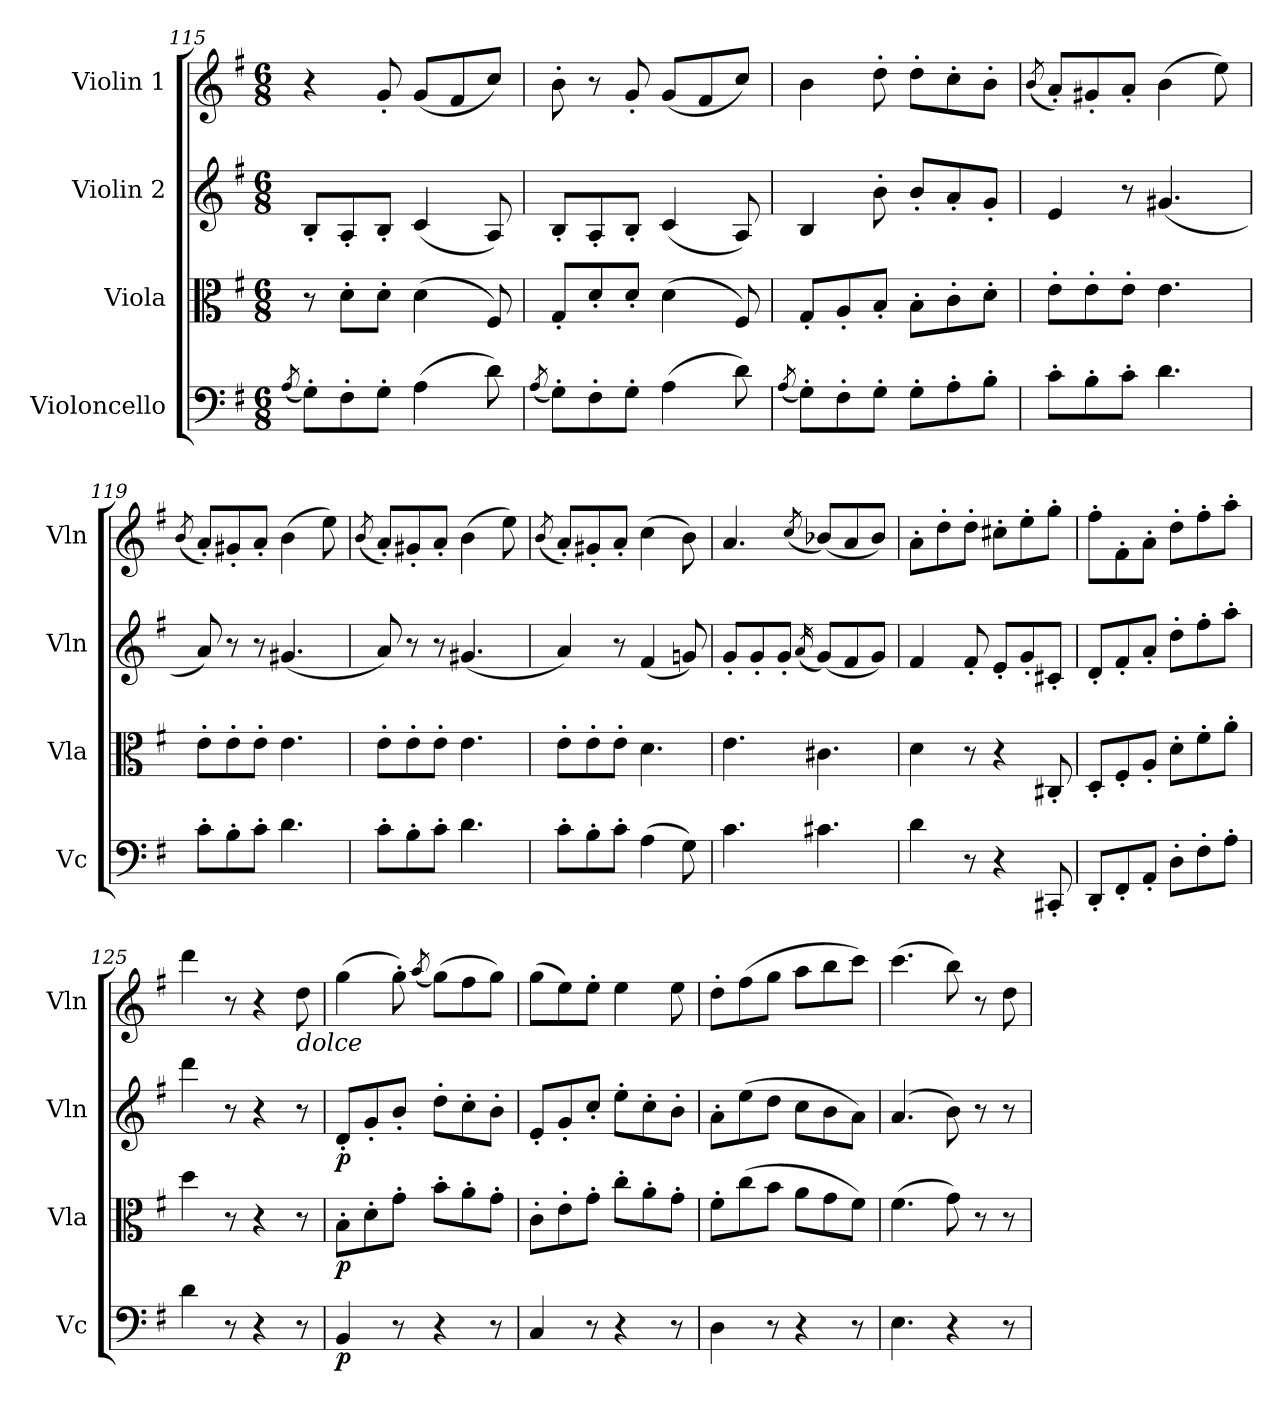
**kern	**dynam	**kern	**dynam	**kern	**dynam	**kern
*part4	*part4	*part3	*part3	*part2	*part2	*part1
*staff4	*staff4	*staff3	*staff3	*staff2	*staff2	*staff1
*I"Violoncello	*	*I"Viola	*	*I"Violin 2	*	*I"Violin 1
*I'Vc	*	*I'Vla	*	*I'Vln	*	*I'Vln
*clefF4	*	*clefC3	*	*clefG2	*	*clefG2
*k[f#]	*	*k[f#]	*	*k[f#]	*	*k[f#]
*M6/8	*	*M6/8	*	*M6/8	*	*M6/8
=115	=115	=115	=115	=115	=115	=115
(8qA/	.	.	.	.	.	.
8G'\L)	.	8r	.	8B'/L	.	4r
8F#'\	.	8d'\L	.	8A'/	.	.
8G'\J	.	8d'\J	.	8B'/J	.	8g'/
(4A\	.	(4d\	.	(4c/	.	(8g/L
.	.	.	.	.	.	8f#/
8d\)	.	8F#/)	.	8A/)	.	8cc/J)
=116	=116	=116	=116	=116	=116	=116
(8qA/	.	.	.	.	.	.
8G'\L)	.	8G'/L	.	8B'/L	.	8b'\
8F#'\	.	8d'/	.	8A'/	.	8r
8G'\J	.	8d'/J	.	8B'/J	.	8g'/
(4A\	.	(4d\	.	(4c/	.	(8g/L
.	.	.	.	.	.	8f#/
8d\)	.	8F#/)	.	8A/)	.	8cc/J)
!!LO:LB:g=z
=117	=117	=117	=117	=117	=117	=117
(8qA/	.	.	.	.	.	.
8G'\L)	.	8G'/L	.	4B/	.	4b\
8F#'\	.	8A'/	.	.	.	.
8G'\J	.	8B'/J	.	8b'\	.	8dd'\
8G'\L	.	8B'\L	.	8b'/L	.	8dd'\L
8A'\	.	8c'\	.	8a'/	.	8cc'\
8B'\J	.	8d'\J	.	8g'/J	.	8b'\J
=118	=118	=118	=118	=118	=118	=118
.	.	.	.	.	.	(8qb/
8c'\L	.	8e'\L	.	4e/	.	8a'/L)
8B'\	.	8e'\	.	.	.	8g#X'/
8c'\J	.	8e'\J	.	8r	.	8a'/J
4.d\	.	4.e\	.	(4.g#X/	.	(4b\
.	.	.	.	.	.	8ee\)
!!LO:LB:g=z
=119	=119	=119	=119	=119	=119	=119
.	.	.	.	.	.	(8qb/
8c'\L	.	8e'\L	.	8a/)	.	8a'/L)
8B'\	.	8e'\	.	8r	.	8g#X'/
8c'\J	.	8e'\J	.	8r	.	8a'/J
4.d\	.	4.e\	.	(4.g#X/	.	(4b\
.	.	.	.	.	.	8ee\)
=120	=120	=120	=120	=120	=120	=120
.	.	.	.	.	.	(8qb/
8c'\L	.	8e'\L	.	8a/)	.	8a'/L)
8B'\	.	8e'\	.	8r	.	8g#X'/
8c'\J	.	8e'\J	.	8r	.	8a'/J
4.d\	.	4.e\	.	(4.g#X/	.	(4b\
.	.	.	.	.	.	8ee\)
=121	=121	=121	=121	=121	=121	=121
.	.	.	.	.	.	(8qb/
8c'\L	.	8e'\L	.	4a/)	.	8a'/L)
8B'\	.	8e'\	.	.	.	8g#X'/
8c'\J	.	8e'\J	.	8r	.	8a'/J
(4A\	.	4.d\	.	(4f#/	.	(4cc\
8G\)	.	.	.	8gn/)	.	8b\)
=122	=122	=122	=122	=122	=122	=122
4.c\	.	4.e\	.	8g'/L	.	4.a/
.	.	.	.	8g'/	.	.
.	.	.	.	8g'/J	.	.
.	.	.	.	(16qa/	.	(8qcc/
4.c#X\	.	4.c#X\	.	(8g/L)	.	(8b-X/L)
.	.	.	.	8f#/	.	8a/
.	.	.	.	8g/J)	.	8b-/J)
=123	=123	=123	=123	=123	=123	=123
4d\	.	4d\	.	4f#/	.	8a'\L
.	.	.	.	.	.	8dd'\
8r	.	8r	.	8f#'/	.	8dd'\J
4r	.	4r	.	8e'/L	.	8cc#X'\L
.	.	.	.	8g'/	.	8ee'\
8CC#X'/	.	8C#X'/	.	8c#X'/J	.	8gg'\J
!!LO:LB:g=z
=124	=124	=124	=124	=124	=124	=124
8DD'/L	.	8D'/L	.	8d'/L	.	8ff#'\L
8FF#'/	.	8F#'/	.	8f#'/	.	8f#'\
8AA'/J	.	8A'/J	.	8a'/J	.	8a'\J
8D'\L	.	8d'\L	.	8dd'\L	.	8dd'\L
8F#'\	.	8f#'\	.	8ff#'\	.	8ff#'\
8A'\J	.	8a'\J	.	8aa'\J	.	8aa'\J
=125	=125	=125	=125	=125	=125	=125
4d\	.	4dd\	.	4ddd\	.	4ddd\
8r	.	8r	.	8r	.	8r
4r	.	4r	.	4r	.	4r
!	!	!	!	!	!	!LO:TX:b:i:t=dolce
8r	.	8r	.	8r	.	8dd\
=126	=126	=126	=126	=126	=126	=126
!	!LO:DY:b	!	!LO:DY:b	!	!LO:DY:b	!
4BB/	p	8B'\L	p	8d'/L	p	(4gg\
.	.	8d'\	.	8g'/	.	.
8r	.	8g'\J	.	8b'/J	.	8gg'\)
.	.	.	.	.	.	(8qaa/
4r	.	8b'\L	.	8dd'\L	.	(8gg\L)
.	.	8a'\	.	8cc'\	.	8ff#\
8r	.	8g'\J	.	8b'\J	.	8gg\J)
=127	=127	=127	=127	=127	=127	=127
4C/	.	8c'\L	.	8e'/L	.	(8gg\L
.	.	8e'\	.	8g'/	.	8ee\)
8r	.	8g'\J	.	8cc'/J	.	8ee'\J
4r	.	8cc'\L	.	8ee'\L	.	4ee\
.	.	8a'\	.	8cc'\	.	.
8r	.	8g'\J	.	8b'\J	.	8ee\
=128	=128	=128	=128	=128	=128	=128
4D\	.	8f#'\L	.	8a'\L	.	8dd'\L
.	.	(8cc\	.	(8ee\	.	(8ff#\
8r	.	8b\J	.	8dd\J	.	8gg\J
4r	.	8a\L	.	8cc\L	.	8aa\L
.	.	8g\	.	8b\	.	8bb\
8r	.	8f#\J)	.	8a\J)	.	8ccc\J)
!!LO:PB:g=z
=129	=129	=129	=129	=129	=129	=129
4.E\	.	(4.f#\	.	(4.a/	.	(4.ccc\
4r	.	8g\)	.	8b\)	.	8bb\)
.	.	8r	.	8r	.	8r
8r	.	8r	.	8r	.	8dd\
=	=	=	=	=	=	=
*-	*-	*-	*-	*-	*-	*-
